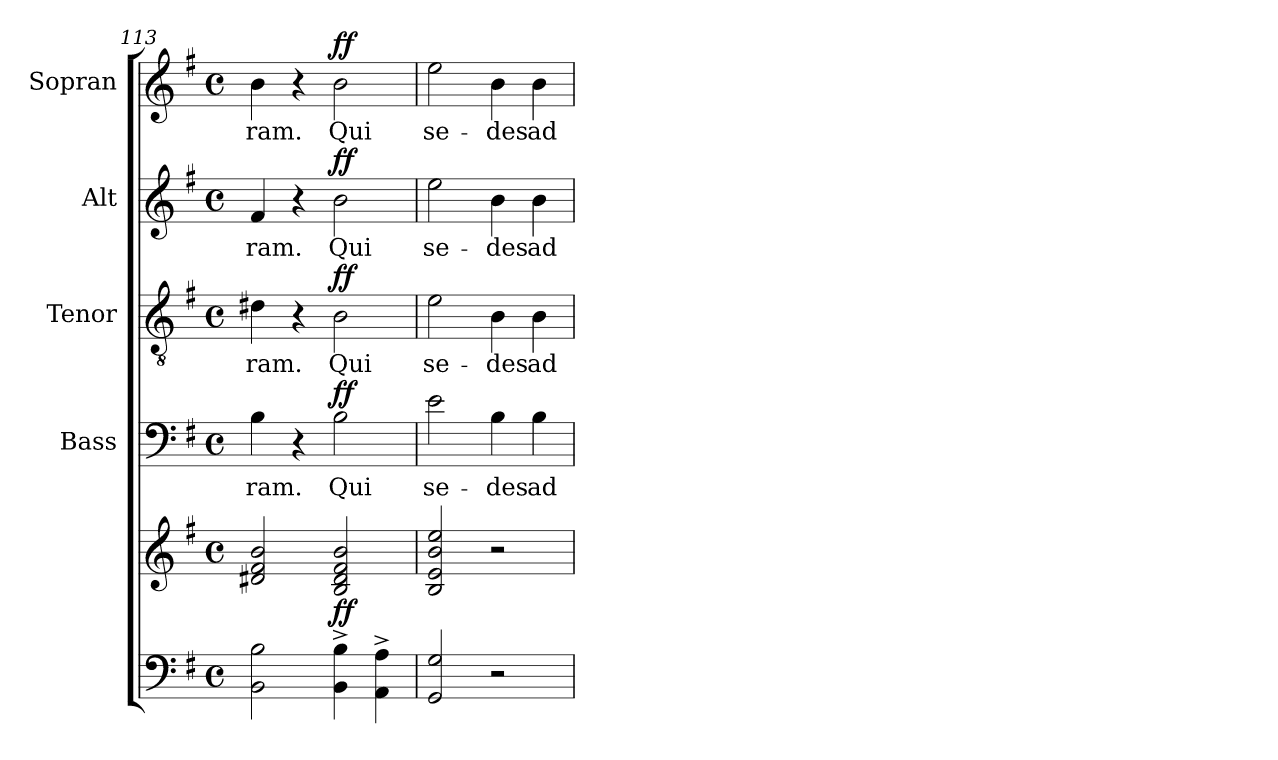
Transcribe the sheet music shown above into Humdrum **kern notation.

**kern	**kern	**dynam	**kern	**text	**dynam	**kern	**text	**dynam	**kern	**text	**dynam	**kern	**text	**dynam
*part5	*part5	*part5	*part4	*part4	*part4	*part3	*part3	*part3	*part2	*part2	*part2	*part1	*part1	*part1
*staff6	*staff5	*staff5/6	*staff4	*staff4	*staff4	*staff3	*staff3	*staff3	*staff2	*staff2	*staff2	*staff1	*staff1	*staff1
*	*	*	*I"Bass	*	*	*I"Tenor	*	*	*I"Alt	*	*	*I"Sopran	*	*
*	*	*	*I'B.	*	*	*I'T.	*	*	*I'A.	*	*	*I'S.	*	*
*clefF4	*clefG2	*	*clefF4	*	*	*clefGv2	*	*	*clefG2	*	*	*clefG2	*	*
*k[f#]	*k[f#]	*	*k[f#]	*	*	*k[f#]	*	*	*k[f#]	*	*	*k[f#]	*	*
*G:	*G:	*	*G:	*	*	*G:	*	*	*G:	*	*	*G:	*	*
*M4/4	*M4/4	*	*M4/4	*	*	*M4/4	*	*	*M4/4	*	*	*M4/4	*	*
*met(c)	*met(c)	*	*met(c)	*	*	*met(c)	*	*	*met(c)	*	*	*met(c)	*	*
=113	=113	=113	=113	=113	=113	=113	=113	=113	=113	=113	=113	=113	=113	=113
!	!	!	!	!LO:LY:b	!	!	!LO:LY:b	!	!	!LO:LY:b	!	!	!LO:LY:b	!
2BB\ 2B\	2d#X/ 2f#/ 2b/	.	4B\	-ram.	.	4d#X\	-ram.	.	4f#/	-ram.	.	4b\	-ram.	.
.	.	.	4r	.	.	4r	.	.	4r	.	.	4r	.	.
!	!	!LO:DY:b	!	!LO:LY:b	!LO:DY:a	!	!LO:LY:b	!LO:DY:a	!	!LO:LY:b	!LO:DY:a	!	!LO:LY:b	!LO:DY:a
4BB\^> 4B\^>	2B/ 2d#/ 2f#/ 2b/	ff	2B\	Qui	ff	2B\	Qui	ff	2b\	Qui	ff	2b\	Qui	ff
4AA\^> 4A\^>	.	.	.	.	.	.	.	.	.	.	.	.	.	.
=114	=114	=114	=114	=114	=114	=114	=114	=114	=114	=114	=114	=114	=114	=114
!	!	!	!	!LO:LY:b	!	!	!LO:LY:b	!	!	!LO:LY:b	!	!	!LO:LY:b	!
2GG/ 2G/	2B/ 2e/ 2b/ 2ee/	.	2e\	se-	.	2e\	se-	.	2ee\	se-	.	2ee\	se-	.
!	!	!	!	!LO:LY:b	!	!	!LO:LY:b	!	!	!LO:LY:b	!	!	!LO:LY:b	!
2r	2r	.	4B\	-des	.	4B\	-des	.	4b\	-des	.	4b\	-des	.
!	!	!	!	!LO:LY:b	!	!	!LO:LY:b	!	!	!LO:LY:b	!	!	!LO:LY:b	!
.	.	.	4B\	ad	.	4B\	ad	.	4b\	ad	.	4b\	ad	.
=	=	=	=	=	=	=	=	=	=	=	=	=	=	=
*-	*-	*-	*-	*-	*-	*-	*-	*-	*-	*-	*-	*-	*-	*-
